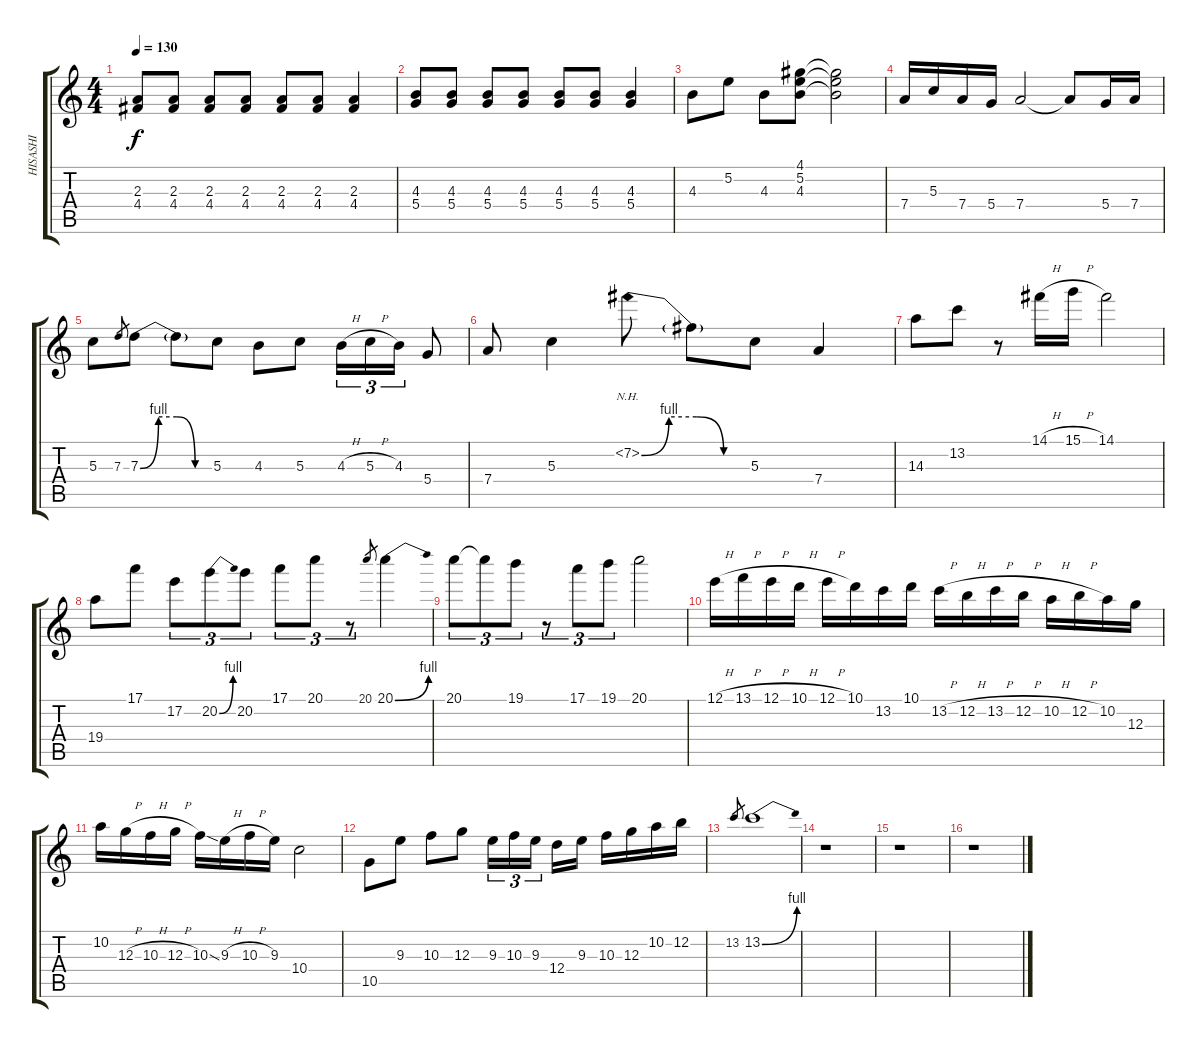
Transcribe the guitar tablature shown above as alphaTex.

\track ("HISASHI" "HISASHI") {instrument overdrivenguitar}
\staff {score tabs}
\tuning (E4 B3 G3 D3 A2 E2) {hide}
\ts (4 4)
\tempo 130
\clef g2
\ks c
(2.3 4.4).8{dy f} (2.3 4.4).8 (2.3 4.4).8 (2.3 4.4).8 (2.3 4.4).8 (2.3 4.4).8 (2.3 4.4).4 |
(4.3 5.4).8 (4.3 5.4).8 (4.3 5.4).8 (4.3 5.4).8 (4.3 5.4).8 (4.3 5.4).8 (4.3 5.4).4 |
4.3.8 5.2.8 4.3.8 (4.1 5.2 4.3).8 (4.1{t} 5.2{t} 4.3{t}).2 |
7.4.16 5.3.16 7.4.16 5.4.16 7.4.2 7.4{t}.8 5.4.16 7.4.16 |
5.3.8 7.3.8{gr} 7.3{be (custom 0 0 15 4 30 4 45 0 60 0)}.8 7.3{t}.8 5.3.8 4.3.8 5.3.8 4.3{h}.16{tu (3 2)} 5.3{h}.16{tu (3 2)} 4.3.16{tu (3 2)} 5.4.8 |
7.4.8 5.3.4 7.2{be (custom 0 0 15 4 30 4 45 0 60 0) nh}.8 7.2{t}.8 5.3.8 7.4.4 |
14.3.8 13.2.8 r.8 14.1{h}.16 15.1{h}.16 14.1.2 |
19.4.8 17.1.8 17.2.8{tu (3 2)} 20.2{be (bend 0 0 60 4)}.8{tu (3 2)} 20.2.8{tu (3 2)} 17.1.8{tu (3 2)} 20.1.8{tu (3 2)} r.8{tu (3 2)} 20.1.8{gr} 20.1{be (bend 0 0 60 4)}.4 |
20.1.8{tu (3 2)} 20.1{t}.8{tu (3 2)} 19.1.8{tu (3 2)} r.8{tu (3 2)} 17.1.8{tu (3 2)} 19.1.8{tu (3 2)} 20.1.2 |
12.1{h}.16 13.1{h}.16 12.1{h}.16 10.1{h}.16 12.1{h}.16 10.1.16 13.2.16 10.1.16 13.2{h}.16 12.2{h}.16 13.2{h}.16 12.2{h}.16 10.2{h}.16 12.2{h}.16 10.2.16 12.3.16 |
10.2.16 12.3{h}.16 10.3{h}.16 12.3{h}.16 10.3{ss}.16 9.3{h}.16 10.3{h}.16 9.3.16 10.4.2 |
10.5.8 9.3.8 10.3.8 12.3.8 9.3.16{tu (3 2)} 10.3.16{tu (3 2)} 9.3.16{tu (3 2)} 12.4.16 9.3.16 10.3.16 12.3.16 10.2.16 12.2.16 |
13.2.8{gr} 13.2{be (bend 0 0 60 4)}.1 |
r.1 |
r.1 |
r.1
